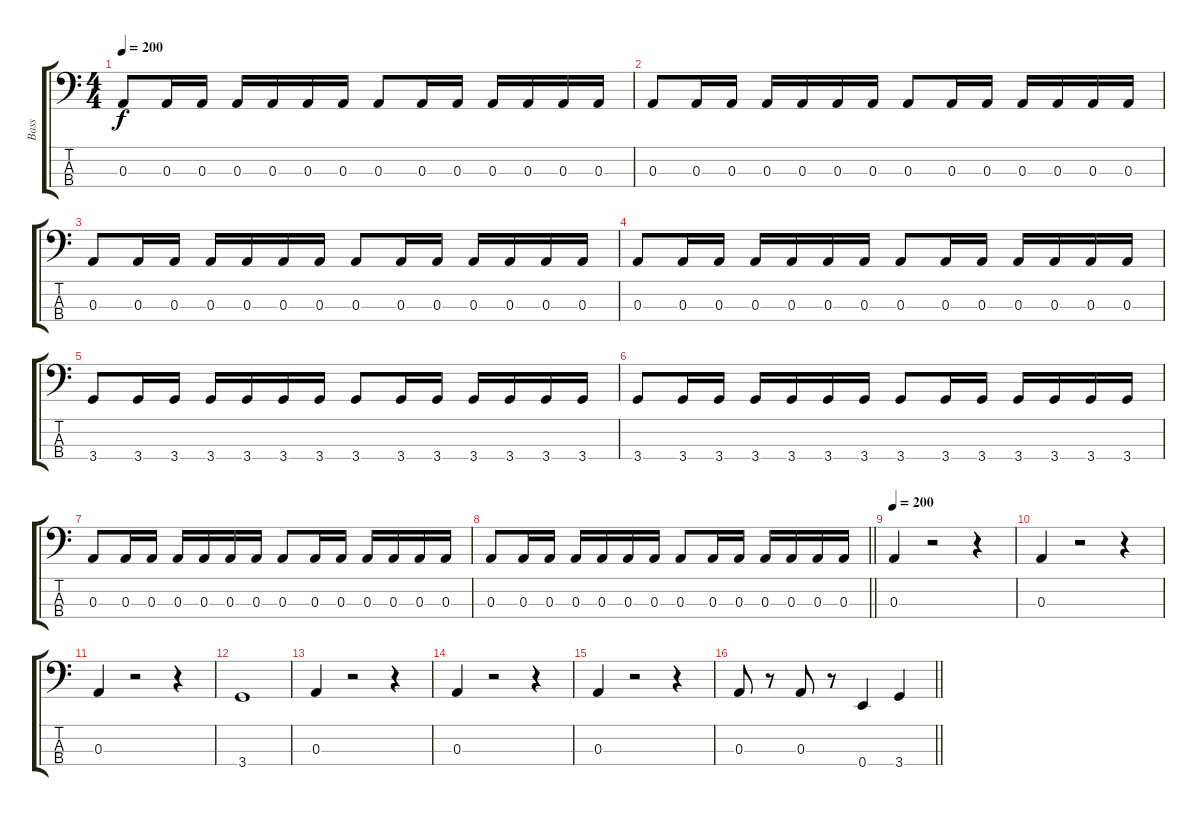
\track ("Bass" "Bass") {instrument electricbassfinger}
\staff {score tabs}
\tuning (G2 D2 A1 E1) {hide}
\ts (4 4)
\section ("" "")
\tempo 200
\clef f4
\ks c
0.3.8{dy f} 0.3.16 0.3.16 0.3.16 0.3.16 0.3.16 0.3.16 0.3.8 0.3.16 0.3.16 0.3.16 0.3.16 0.3.16 0.3.16 |
0.3.8 0.3.16 0.3.16 0.3.16 0.3.16 0.3.16 0.3.16 0.3.8 0.3.16 0.3.16 0.3.16 0.3.16 0.3.16 0.3.16 |
0.3.8 0.3.16 0.3.16 0.3.16 0.3.16 0.3.16 0.3.16 0.3.8 0.3.16 0.3.16 0.3.16 0.3.16 0.3.16 0.3.16 |
0.3.8 0.3.16 0.3.16 0.3.16 0.3.16 0.3.16 0.3.16 0.3.8 0.3.16 0.3.16 0.3.16 0.3.16 0.3.16 0.3.16 |
3.4.8 3.4.16 3.4.16 3.4.16 3.4.16 3.4.16 3.4.16 3.4.8 3.4.16 3.4.16 3.4.16 3.4.16 3.4.16 3.4.16 |
3.4.8 3.4.16 3.4.16 3.4.16 3.4.16 3.4.16 3.4.16 3.4.8 3.4.16 3.4.16 3.4.16 3.4.16 3.4.16 3.4.16 |
0.3.8 0.3.16 0.3.16 0.3.16 0.3.16 0.3.16 0.3.16 0.3.8 0.3.16 0.3.16 0.3.16 0.3.16 0.3.16 0.3.16 |
\barLineRight lightlight
0.3.8 0.3.16 0.3.16 0.3.16 0.3.16 0.3.16 0.3.16 0.3.8 0.3.16 0.3.16 0.3.16 0.3.16 0.3.16 0.3.16 |
\section ("" "")
\tempo 200
0.3.4 r.2 r.4 |
0.3.4 r.2 r.4 |
0.3.4 r.2 r.4 |
3.4.1 |
0.3.4 r.2 r.4 |
0.3.4 r.2 r.4 |
0.3.4 r.2 r.4 |
\barLineRight lightlight
0.3.8 r.8 0.3.8 r.8 0.4.4 3.4.4
